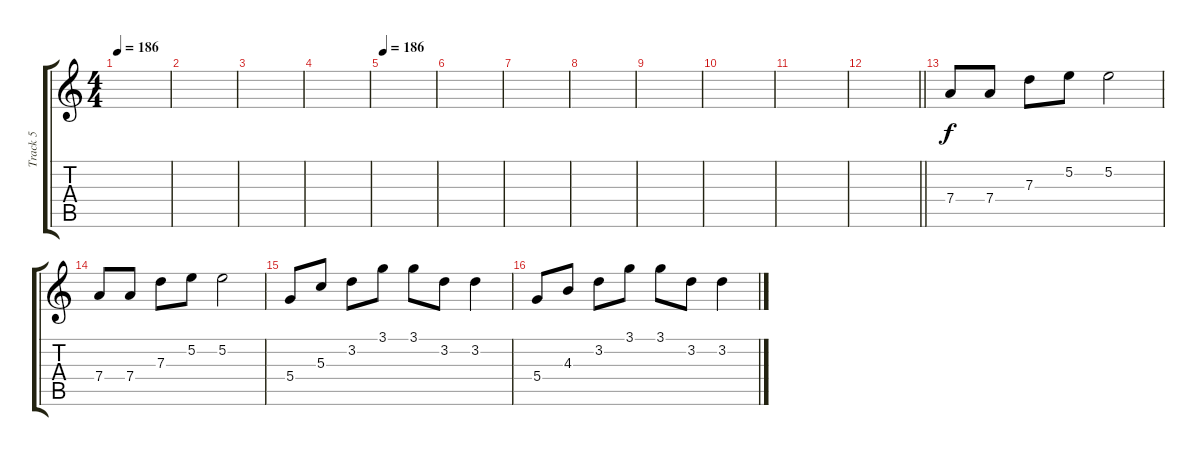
\track ("Track 5" "Track 5") {instrument overdrivenguitar}
\staff {score tabs}
\tuning (E4 B3 G3 D3 A2 E2) {hide}
\ts (4 4)
\tempo 186
\clef g2
\ks c
|
|
|
|
\tempo 186
|
|
|
|
|
|
|
\barLineRight lightlight
|
7.4.8{volume 12} 7.4.8 7.3.8 5.2.8 5.2.2 |
7.4.8 7.4.8 7.3.8 5.2.8 5.2.2 |
5.4.8 5.3.8 3.2.8 3.1.8 3.1.8 3.2.8 3.2.4 |
5.4.8 4.3.8 3.2.8 3.1.8 3.1.8 3.2.8 3.2.4
